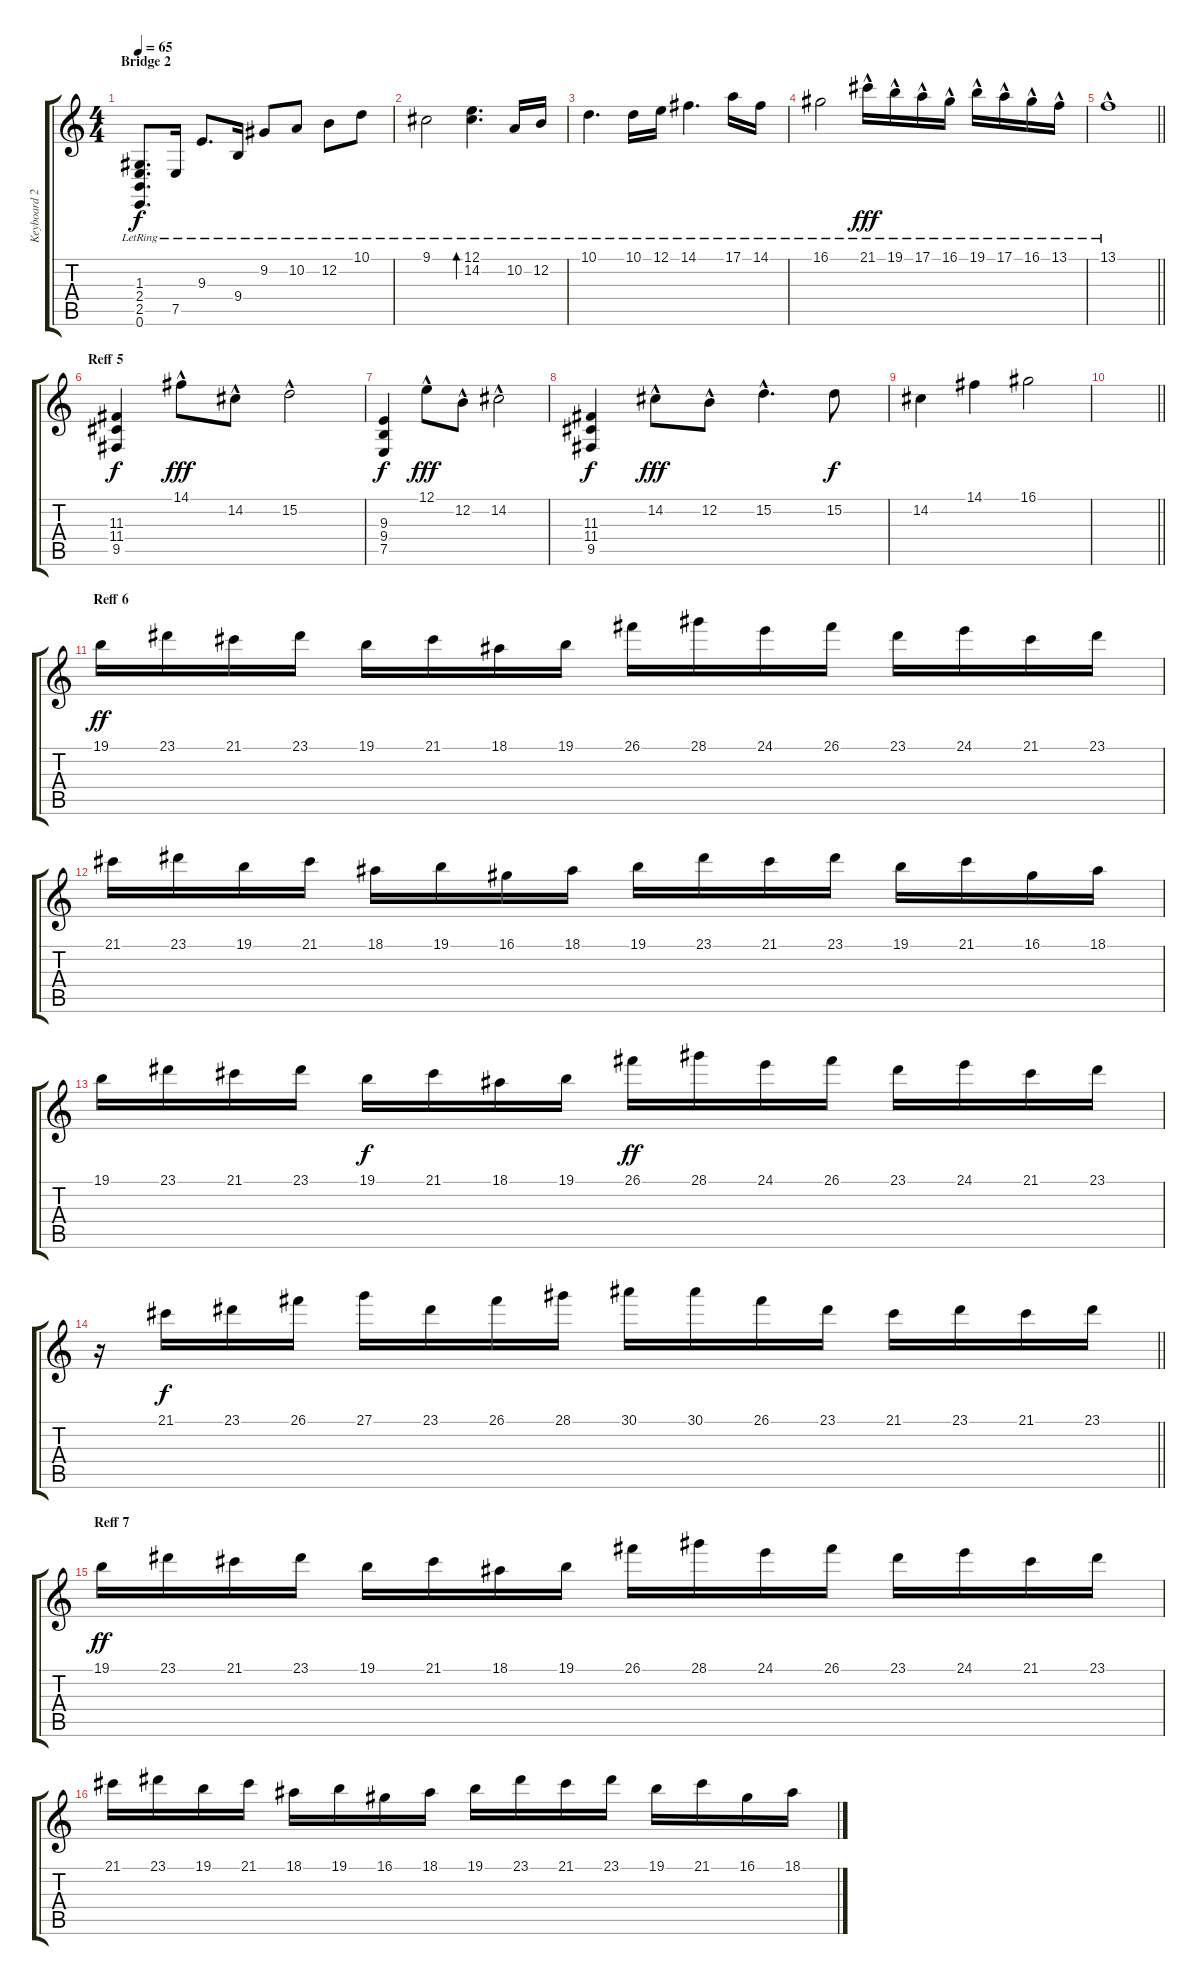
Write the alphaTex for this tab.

\track ("Keyboard 2" "Keyboard 2") {instrument acousticgrandpiano}
\staff {score tabs}
\tuning (E4 B3 G3 D3 A2 E2) {hide}
\ts (4 4)
\section ("" "Bridge 2")
\tempo 65
\clef g2
\ks c
(1.3{lr} 2.4{lr} 2.5{lr} 0.6{lr}).8{d dy f volume 15} 7.5{lr}.16 9.3{lr}.8{d} 9.4{lr}.16 9.2{lr}.8 10.2{lr}.8 12.2{lr}.8 10.1{lr}.8 |
9.1{lr}.2 (12.1{lr} 14.2{lr}).4{d bd 120} 10.2{lr}.16 12.2{lr}.16 |
10.1{lr}.4{d} 10.1{lr}.16 12.1{lr}.16 14.1{lr}.4{d} 17.1{lr}.16 14.1{lr}.16 |
16.1{lr}.2 21.1{hac lr}.16{dy fff} 19.1{hac lr}.16 17.1{hac lr}.16 16.1{hac lr}.16 19.1{hac lr}.16 17.1{hac lr}.16 16.1{hac lr}.16 13.1{hac lr}.16 |
\barLineRight lightlight
13.1{hac lr}.1 |
\section ("" "Reff 5")
(11.3 11.4 9.5).4{dy f} 14.1{hac}.8{dy fff} 14.2{hac}.8 15.2{hac}.2 |
(9.3 9.4 7.5).4{dy f} 12.1{hac}.8{dy fff} 12.2{hac}.8 14.2{hac}.2 |
(11.3 11.4 9.5).4{dy f} 14.2{hac}.8{dy fff} 12.2{hac}.8 15.2{hac}.4{d} 15.2.8{dy f} |
14.2.4 14.1.4 16.1.2 |
\barLineRight lightlight
|
\section ("" "Reff 6")
19.1.16{dy ff volume 16 balance 8 instrument acousticgrandpiano} 23.1.16 21.1.16 23.1.16 19.1.16 21.1.16 18.1.16 19.1.16 26.1.16 28.1.16 24.1.16 26.1.16 23.1.16 24.1.16 21.1.16 23.1.16 |
21.1.16 23.1.16 19.1.16 21.1.16 18.1.16 19.1.16 16.1.16 18.1.16 19.1.16 23.1.16 21.1.16 23.1.16 19.1.16 21.1.16 16.1.16 18.1.16 |
19.1.16 23.1.16 21.1.16 23.1.16 19.1.16{dy f} 21.1.16 18.1.16 19.1.16 26.1.16{dy ff} 28.1.16 24.1.16 26.1.16 23.1.16 24.1.16 21.1.16 23.1.16 |
\barLineRight lightlight
r.16 21.1.16{dy f} 23.1.16 26.1.16 27.1.16 23.1.16 26.1.16 28.1.16 30.1.16 30.1.16 26.1.16 23.1.16 21.1.16 23.1.16 21.1.16 23.1.16 |
\section ("" "Reff 7")
19.1.16{dy ff} 23.1.16 21.1.16 23.1.16 19.1.16 21.1.16 18.1.16 19.1.16 26.1.16 28.1.16 24.1.16 26.1.16 23.1.16 24.1.16 21.1.16 23.1.16 |
21.1.16 23.1.16 19.1.16 21.1.16 18.1.16 19.1.16 16.1.16 18.1.16 19.1.16 23.1.16 21.1.16 23.1.16 19.1.16 21.1.16 16.1.16 18.1.16
